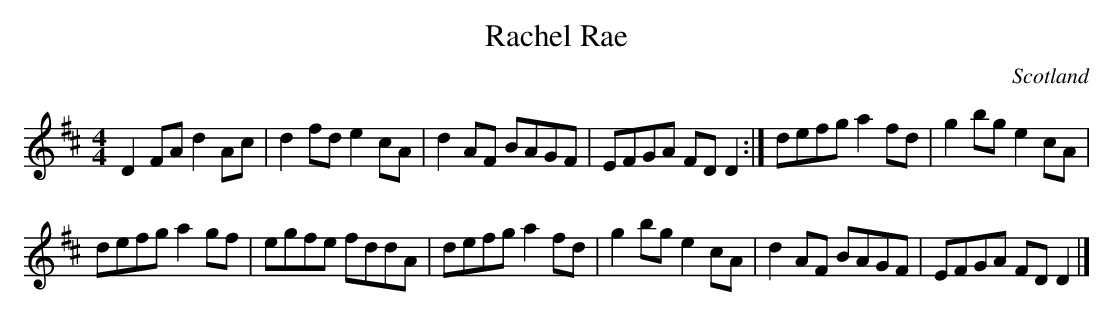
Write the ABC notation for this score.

X:1
T:Rachel Rae
O:Scotland
M:4/4
K:D
D2FA d2Ac|d2fd e2cA|d2AF BAGF|EFGA FDD2:|\
defg a2fd|g2bg e2cA|
defg a2gf|egfe fddA|\
defg a2fd|g2bg e2cA|d2AF BAGF|EFGA FDD2|]
